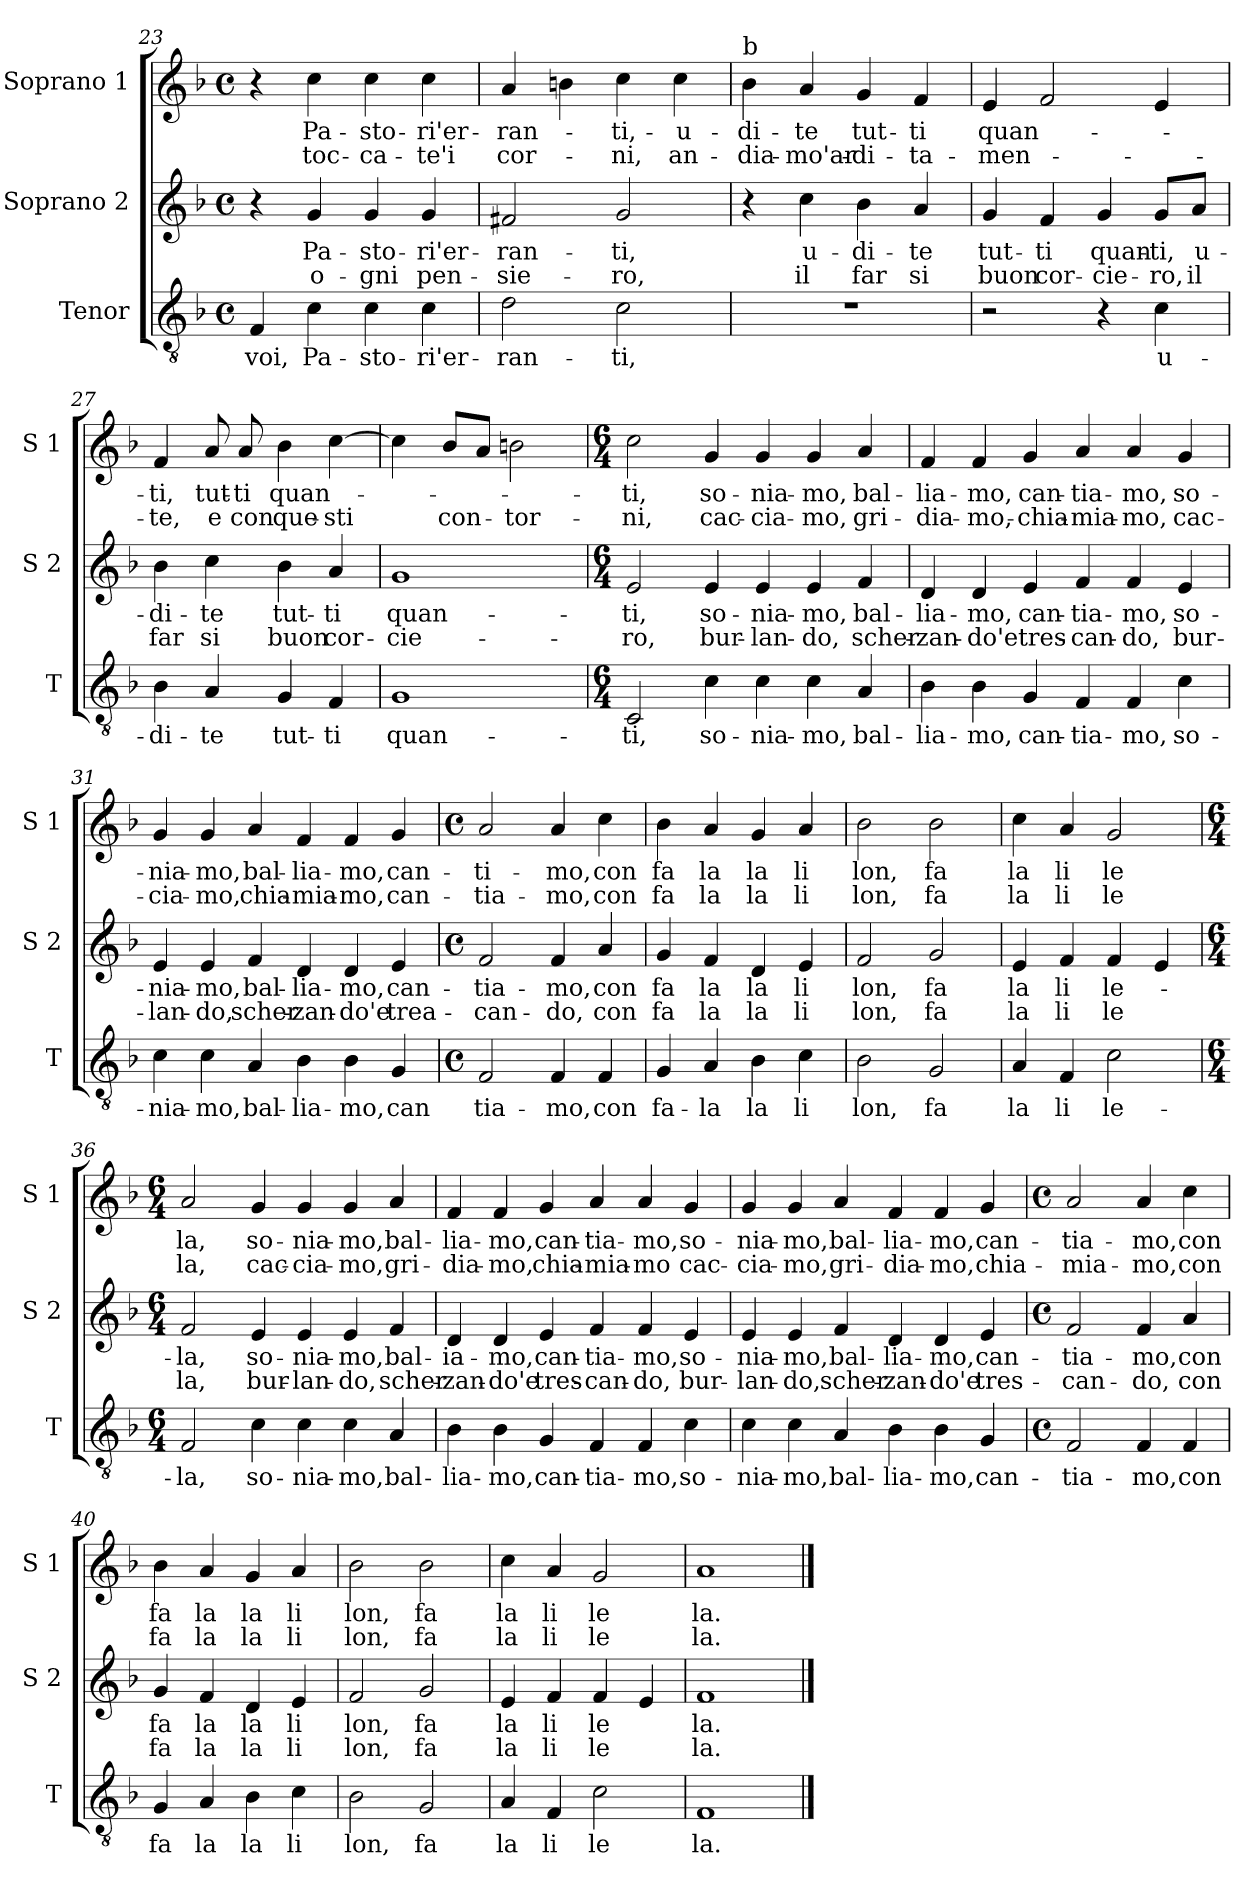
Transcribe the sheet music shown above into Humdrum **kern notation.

**kern	**text	**kern	**text	**text	**kern	**text	**text
*part3	*part3	*part2	*part2	*part2	*part1	*part1	*part1
*staff3	*staff3	*staff2	*staff2	*staff2	*staff1	*staff1	*staff1
*I"Tenor	*	*I"Soprano 2	*	*	*I"Soprano 1	*	*
*I'T	*	*I'S 2	*	*	*I'S 1	*	*
*clefGv2	*	*clefG2	*	*	*clefG2	*	*
*k[b-]	*	*k[b-]	*	*	*k[b-]	*	*
*F:	*	*F:	*	*	*F:	*	*
*M4/4	*	*M4/4	*	*	*M4/4	*	*
*met(c)	*	*met(c)	*	*	*met(c)	*	*
=23	=23	=23	=23	=23	=23	=23	=23
!	!LO:LY:b	!	!	!	!	!	!
4F/	voi,	4r	.	.	4r	.	.
!	!LO:LY:b	!	!LO:LY:b	!LO:LY:b	!	!LO:LY:b	!LO:LY:b
4c\	Pa-	4g/	Pa-	o-	4cc\	Pa-	toc-
!	!LO:LY:b	!	!LO:LY:b	!LO:LY:b	!	!LO:LY:b	!LO:LY:b
4c\	-sto-	4g/	-sto-	-gni	4cc\	-sto-	-ca-
!	!LO:LY:b	!	!LO:LY:b	!LO:LY:b	!	!LO:LY:b	!LO:LY:b
4c\	-ri'er-	4g/	-ri'er-	pen-	4cc\	-ri'er-	-te'i
=24	=24	=24	=24	=24	=24	=24	=24
!	!LO:LY:b	!	!LO:LY:b	!LO:LY:b	!	!LO:LY:b	!LO:LY:b
2d\	-ran-	2f#X/	-ran-	-sie-	4a/	-ran-	cor-
.	.	.	.	.	4bn\	.	.
!	!LO:LY:b	!	!LO:LY:b	!LO:LY:b	!	!LO:LY:b	!LO:LY:b
2c\	-ti,	2g/	-ti,	-ro,	4cc\	-ti,-	-ni,
!	!	!	!	!	!	!LO:LY:b	!LO:LY:b
.	.	.	.	.	4cc\	-u-	an-
=25	=25	=25	=25	=25	=25	=25	=25
!	!	!	!	!	!LO:TX:a:t=b	!	!
!	!	!	!	!	!	!LO:LY:b	!LO:LY:b
1r	.	4r	.	.	4b-\	-di-	-dia-
!	!	!	!LO:LY:b	!LO:LY:b	!	!LO:LY:b	!LO:LY:b
.	.	4cc\	u-	il	4a/	-te	-mo'ar-
!	!	!	!LO:LY:b	!LO:LY:b	!	!LO:LY:b	!LO:LY:b
.	.	4b-\	-di-	far	4g/	tut-	-di-
!	!	!	!LO:LY:b	!LO:LY:b	!	!LO:LY:b	!LO:LY:b
.	.	4a/	-te	si	4f/	-ti	-ta-
!!LO:LB:g=z
=26	=26	=26	=26	=26	=26	=26	=26
!	!	!	!LO:LY:b	!LO:LY:b	!	!LO:LY:b	!LO:LY:b
2r	.	4g/	tut-	buon	4e/	quan-	-men-
!	!	!	!LO:LY:b	!LO:LY:b	!	!	!
.	.	4f/	-ti	cor-	2f/	.	.
!	!	!	!LO:LY:b	!LO:LY:b	!	!	!
4r	.	4g/	quan-	-cie-	.	.	.
!	!LO:LY:b	!	!LO:LY:b	!LO:LY:b	!	!	!
4c\	u-	8g/L	-ti,	-ro,	4e/	.	.
!	!	!	!LO:LY:b	!LO:LY:b	!	!	!
.	.	8a/J	u-	il	.	.	.
=27	=27	=27	=27	=27	=27	=27	=27
!	!LO:LY:b	!	!LO:LY:b	!LO:LY:b	!	!LO:LY:b	!LO:LY:b
4B-\	-di-	4b-\	-di-	far	4f/	-ti,	-te,
!	!LO:LY:b	!	!LO:LY:b	!LO:LY:b	!	!LO:LY:b	!LO:LY:b
4A/	-te	4cc\	-te	si	8a/	tut-	e
!	!	!	!	!	!	!LO:LY:b	!LO:LY:b
.	.	.	.	.	8a/	-ti	con
!	!LO:LY:b	!	!LO:LY:b	!LO:LY:b	!	!LO:LY:b	!LO:LY:b
4G/	tut-	4b-\	tut-	buon	4b-\	quan-	que-
!	!LO:LY:b	!	!LO:LY:b	!LO:LY:b	!	!	!LO:LY:b
4F/	-ti	4a/	-ti	cor-	[4cc\	.	-sti
=28	=28	=28	=28	=28	=28	=28	=28
!	!LO:LY:b	!	!LO:LY:b	!LO:LY:b	!	!	!
1G	quan-	1g	quan-	-cie-	4cc\]	.	.
!	!	!	!	!	!	!	!LO:LY:b
.	.	.	.	.	8b-/L	.	con-
.	.	.	.	.	8a/J	.	.
!	!	!	!	!	!	!	!LO:LY:b
.	.	.	.	.	2bn\	.	-tor-
=29	=29	=29	=29	=29	=29	=29	=29
*M6/4	*	*M6/4	*	*	*M6/4	*	*
!	!LO:LY:b	!	!LO:LY:b	!LO:LY:b	!	!LO:LY:b	!LO:LY:b
2C/	-ti,	2e/	-ti,	-ro,	2cc\	-ti,	-ni,
!	!LO:LY:b	!	!LO:LY:b	!LO:LY:b	!	!LO:LY:b	!LO:LY:b
4c\	so-	4e/	so-	bur-	4g/	so-	cac-
!	!LO:LY:b	!	!LO:LY:b	!LO:LY:b	!	!LO:LY:b	!LO:LY:b
4c\	-nia-	4e/	-nia-	-lan-	4g/	-nia-	-cia-
!	!LO:LY:b	!	!LO:LY:b	!LO:LY:b	!	!LO:LY:b	!LO:LY:b
4c\	-mo,	4e/	-mo,	-do,	4g/	-mo,	-mo,
!	!LO:LY:b	!	!LO:LY:b	!LO:LY:b	!	!LO:LY:b	!LO:LY:b
4A/	bal-	4f/	bal-	scher-	4a/	bal-	gri-
!!LO:PB:g=z
=30	=30	=30	=30	=30	=30	=30	=30
!	!LO:LY:b	!	!LO:LY:b	!LO:LY:b	!	!LO:LY:b	!LO:LY:b
4B-\	-lia-	4d/	-lia-	-zan-	4f/	-lia-	-dia-
!	!LO:LY:b	!	!LO:LY:b	!LO:LY:b	!	!LO:LY:b	!LO:LY:b
4B-\	-mo,	4d/	-mo,	-do'e	4f/	-mo,	-mo,-
!	!LO:LY:b	!	!LO:LY:b	!LO:LY:b	!	!LO:LY:b	!LO:LY:b
4G/	can-	4e/	can-	tres-	4g/	can-	-chia-
!	!LO:LY:b	!	!LO:LY:b	!LO:LY:b	!	!LO:LY:b	!LO:LY:b
4F/	-tia-	4f/	-tia-	-can-	4a/	-tia-	-mia-
!	!LO:LY:b	!	!LO:LY:b	!LO:LY:b	!	!LO:LY:b	!LO:LY:b
4F/	-mo,	4f/	-mo,	-do,	4a/	-mo,	-mo,
!	!LO:LY:b	!	!LO:LY:b	!LO:LY:b	!	!LO:LY:b	!LO:LY:b
4c\	so-	4e/	so-	bur-	4g/	so-	cac-
=31	=31	=31	=31	=31	=31	=31	=31
!	!LO:LY:b	!	!LO:LY:b	!LO:LY:b	!	!LO:LY:b	!LO:LY:b
4c\	-nia-	4e/	-nia-	-lan-	4g/	-nia-	-cia-
!	!LO:LY:b	!	!LO:LY:b	!LO:LY:b	!	!LO:LY:b	!LO:LY:b
4c\	-mo,	4e/	-mo,	-do,	4g/	-mo,	-mo,
!	!LO:LY:b	!	!LO:LY:b	!LO:LY:b	!	!LO:LY:b	!LO:LY:b
4A/	bal-	4f/	bal-	scher-	4a/	bal-	chia-
!	!LO:LY:b	!	!LO:LY:b	!LO:LY:b	!	!LO:LY:b	!LO:LY:b
4B-\	-lia-	4d/	-lia-	-zan-	4f/	-lia-	-mia-
!	!LO:LY:b	!	!LO:LY:b	!LO:LY:b	!	!LO:LY:b	!LO:LY:b
4B-\	-mo,	4d/	-mo,	-do'e	4f/	-mo,	-mo,
!	!LO:LY:b	!	!LO:LY:b	!LO:LY:b	!	!LO:LY:b	!LO:LY:b
4G/	can	4e/	can-	trea-	4g/	can-	can-
=32	=32	=32	=32	=32	=32	=32	=32
*M4/4	*	*M4/4	*	*	*M4/4	*	*
*met(c)	*	*met(c)	*	*	*met(c)	*	*
!	!LO:LY:b	!	!LO:LY:b	!LO:LY:b	!	!LO:LY:b	!LO:LY:b
2F/	tia-	2f/	-tia-	-can-	2a/	-ti-	-tia-
!	!LO:LY:b	!	!LO:LY:b	!LO:LY:b	!	!LO:LY:b	!LO:LY:b
4F/	-mo,	4f/	-mo,	-do,	4a/	-mo,	-mo,
!	!LO:LY:b	!	!LO:LY:b	!LO:LY:b	!	!LO:LY:b	!LO:LY:b
4F/	con	4a/	con	con	4cc\	con	con
=33	=33	=33	=33	=33	=33	=33	=33
!	!LO:LY:b	!	!LO:LY:b	!LO:LY:b	!	!LO:LY:b	!LO:LY:b
4G/	fa-	4g/	fa	fa	4b-\	fa	fa
!	!LO:LY:b	!	!LO:LY:b	!LO:LY:b	!	!LO:LY:b	!LO:LY:b
4A/	-la	4f/	la	la	4a/	la	la
!	!LO:LY:b	!	!LO:LY:b	!LO:LY:b	!	!LO:LY:b	!LO:LY:b
4B-\	la	4d/	la	la	4g/	la	la
!	!LO:LY:b	!	!LO:LY:b	!LO:LY:b	!	!LO:LY:b	!LO:LY:b
4c\	li	4e/	li	li	4a/	li	li
!!LO:LB:g=z
=34	=34	=34	=34	=34	=34	=34	=34
!	!LO:LY:b	!	!LO:LY:b	!LO:LY:b	!	!LO:LY:b	!LO:LY:b
2B-\	lon,	2f/	lon,	lon,	2b-\	lon,	lon,
!	!LO:LY:b	!	!LO:LY:b	!LO:LY:b	!	!LO:LY:b	!LO:LY:b
2G/	fa	2g/	fa	fa	2b-\	fa	fa
=35	=35	=35	=35	=35	=35	=35	=35
!	!LO:LY:b	!	!LO:LY:b	!LO:LY:b	!	!LO:LY:b	!LO:LY:b
4A/	la	4e/	la	la	4cc\	la	la
!	!LO:LY:b	!	!LO:LY:b	!LO:LY:b	!	!LO:LY:b	!LO:LY:b
4F/	li	4f/	li	li	4a/	li	li
!	!LO:LY:b	!	!LO:LY:b	!LO:LY:b	!	!LO:LY:b	!LO:LY:b
2c\	le-	4f/	le-	le	2g/	le	le
.	.	4e/	.	.	.	.	.
=36	=36	=36	=36	=36	=36	=36	=36
*M6/4	*	*M6/4	*	*	*M6/4	*	*
!	!LO:LY:b	!	!LO:LY:b	!LO:LY:b	!	!LO:LY:b	!LO:LY:b
2F/	-la,	2f/	-la,	la,	2a/	la,	la,
!	!LO:LY:b	!	!LO:LY:b	!LO:LY:b	!	!LO:LY:b	!LO:LY:b
4c\	so-	4e/	so-	bur-	4g/	so-	cac-
!	!LO:LY:b	!	!LO:LY:b	!LO:LY:b	!	!LO:LY:b	!LO:LY:b
4c\	-nia-	4e/	-nia-	-lan-	4g/	-nia-	-cia-
!	!LO:LY:b	!	!LO:LY:b	!LO:LY:b	!	!LO:LY:b	!LO:LY:b
4c\	-mo,	4e/	-mo,	-do,	4g/	-mo,	-mo,
!	!LO:LY:b	!	!LO:LY:b	!LO:LY:b	!	!LO:LY:b	!LO:LY:b
4A/	bal-	4f/	bal-	scher-	4a/	bal-	gri-
=37	=37	=37	=37	=37	=37	=37	=37
!	!LO:LY:b	!	!LO:LY:b	!LO:LY:b	!	!LO:LY:b	!LO:LY:b
4B-\	-lia-	4d/	-ia-	-zan-	4f/	-lia-	-dia-
!	!LO:LY:b	!	!LO:LY:b	!LO:LY:b	!	!LO:LY:b	!LO:LY:b
4B-\	-mo,	4d/	-mo,	-do'e	4f/	-mo,	-mo,
!	!LO:LY:b	!	!LO:LY:b	!LO:LY:b	!	!LO:LY:b	!LO:LY:b
4G/	can-	4e/	can-	tres-	4g/	can-	chia-
!	!LO:LY:b	!	!LO:LY:b	!LO:LY:b	!	!LO:LY:b	!LO:LY:b
4F/	-tia-	4f/	-tia-	-can-	4a/	-tia-	-mia-
!	!LO:LY:b	!	!LO:LY:b	!LO:LY:b	!	!LO:LY:b	!LO:LY:b
4F/	-mo,	4f/	-mo,	-do,	4a/	-mo,	-mo
!	!LO:LY:b	!	!LO:LY:b	!LO:LY:b	!	!LO:LY:b	!LO:LY:b
4c\	so-	4e/	so-	bur-	4g/	so-	cac-
!!LO:LB:g=z
=38	=38	=38	=38	=38	=38	=38	=38
!	!LO:LY:b	!	!LO:LY:b	!LO:LY:b	!	!LO:LY:b	!LO:LY:b
4c\	-nia-	4e/	-nia-	-lan-	4g/	-nia-	-cia-
!	!LO:LY:b	!	!LO:LY:b	!LO:LY:b	!	!LO:LY:b	!LO:LY:b
4c\	-mo,	4e/	-mo,	-do,	4g/	-mo,	-mo,
!	!LO:LY:b	!	!LO:LY:b	!LO:LY:b	!	!LO:LY:b	!LO:LY:b
4A/	bal-	4f/	bal-	scher-	4a/	bal-	gri-
!	!LO:LY:b	!	!LO:LY:b	!LO:LY:b	!	!LO:LY:b	!LO:LY:b
4B-\	-lia-	4d/	-lia-	-zan-	4f/	-lia-	-dia-
!	!LO:LY:b	!	!LO:LY:b	!LO:LY:b	!	!LO:LY:b	!LO:LY:b
4B-\	-mo,	4d/	-mo,	-do'e	4f/	-mo,	-mo,
!	!LO:LY:b	!	!LO:LY:b	!LO:LY:b	!	!LO:LY:b	!LO:LY:b
4G/	can-	4e/	can-	tres-	4g/	can-	chia-
=39	=39	=39	=39	=39	=39	=39	=39
*M4/4	*	*M4/4	*	*	*M4/4	*	*
*met(c)	*	*met(c)	*	*	*met(c)	*	*
!	!LO:LY:b	!	!LO:LY:b	!LO:LY:b	!	!LO:LY:b	!LO:LY:b
2F/	-tia-	2f/	-tia-	-can-	2a/	-tia-	-mia-
!	!LO:LY:b	!	!LO:LY:b	!LO:LY:b	!	!LO:LY:b	!LO:LY:b
4F/	-mo,	4f/	-mo,	-do,	4a/	-mo,	-mo,
!	!LO:LY:b	!	!LO:LY:b	!LO:LY:b	!	!LO:LY:b	!LO:LY:b
4F/	con	4a/	con	con	4cc\	con	con
=40	=40	=40	=40	=40	=40	=40	=40
!	!LO:LY:b	!	!LO:LY:b	!LO:LY:b	!	!LO:LY:b	!LO:LY:b
4G/	fa	4g/	fa	fa	4b-\	fa	fa
!	!LO:LY:b	!	!LO:LY:b	!LO:LY:b	!	!LO:LY:b	!LO:LY:b
4A/	la	4f/	la	la	4a/	la	la
!	!LO:LY:b	!	!LO:LY:b	!LO:LY:b	!	!LO:LY:b	!LO:LY:b
4B-\	la	4d/	la	la	4g/	la	la
!	!LO:LY:b	!	!LO:LY:b	!LO:LY:b	!	!LO:LY:b	!LO:LY:b
4c\	li	4e/	li	li	4a/	li	li
=41	=41	=41	=41	=41	=41	=41	=41
!	!LO:LY:b	!	!LO:LY:b	!LO:LY:b	!	!LO:LY:b	!LO:LY:b
2B-\	lon,	2f/	lon,	lon,	2b-\	lon,	lon,
!	!LO:LY:b	!	!LO:LY:b	!LO:LY:b	!	!LO:LY:b	!LO:LY:b
2G/	fa	2g/	fa	fa	2b-\	fa	fa
=42	=42	=42	=42	=42	=42	=42	=42
!	!LO:LY:b	!	!LO:LY:b	!LO:LY:b	!	!LO:LY:b	!LO:LY:b
4A/	la	4e/	la	la	4cc\	la	la
!	!LO:LY:b	!	!LO:LY:b	!LO:LY:b	!	!LO:LY:b	!LO:LY:b
4F/	li	4f/	li	li	4a/	li	li
!	!LO:LY:b	!	!LO:LY:b	!LO:LY:b	!	!LO:LY:b	!LO:LY:b
2c\	le	4f/	le	le	2g/	le	le
.	.	4e/	.	.	.	.	.
=43	=43	=43	=43	=43	=43	=43	=43
!	!LO:LY:b	!	!LO:LY:b	!LO:LY:b	!	!LO:LY:b	!LO:LY:b
1F	la.	1f	la.	la.	1a	la.	la.
==	==	==	==	==	==	==	==
*-	*-	*-	*-	*-	*-	*-	*-
